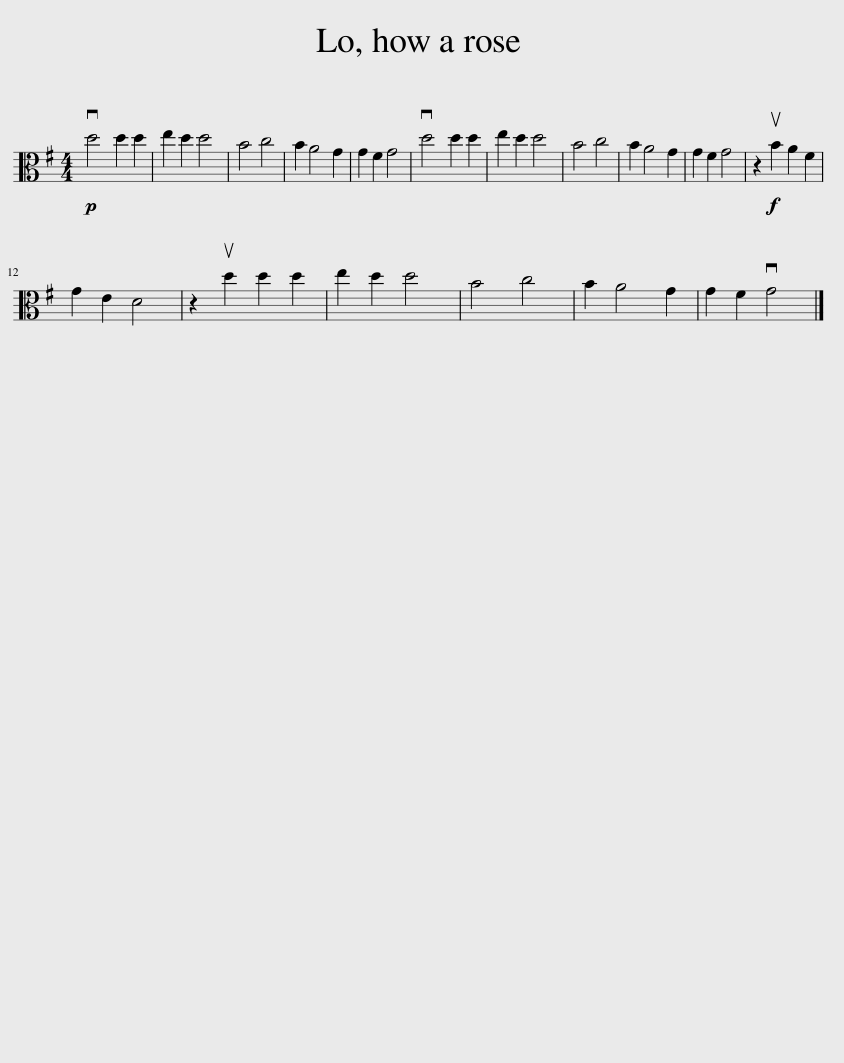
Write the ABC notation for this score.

X:1
L:1/8
M:4/4
I:linebreak $
K:G
V:1 alto
V:1
!p! vd4 d2 d2 | e2 d2 d4 | B4 c4 | B2 A4 G2 | G2 F2 G4 | %5
 vd4 d2 d2 | e2 d2 d4 | B4 c4 | B2 A4 G2 | G2 F2 G4 | %10
 z2!f! uB2 A2 F2 |$ G2 E2 D4 | z2 ud2 d2 d2 | e2 d2 d4 | B4 c4 | %15
 B2 A4 G2 | G2 F2 vG4 |] %17
